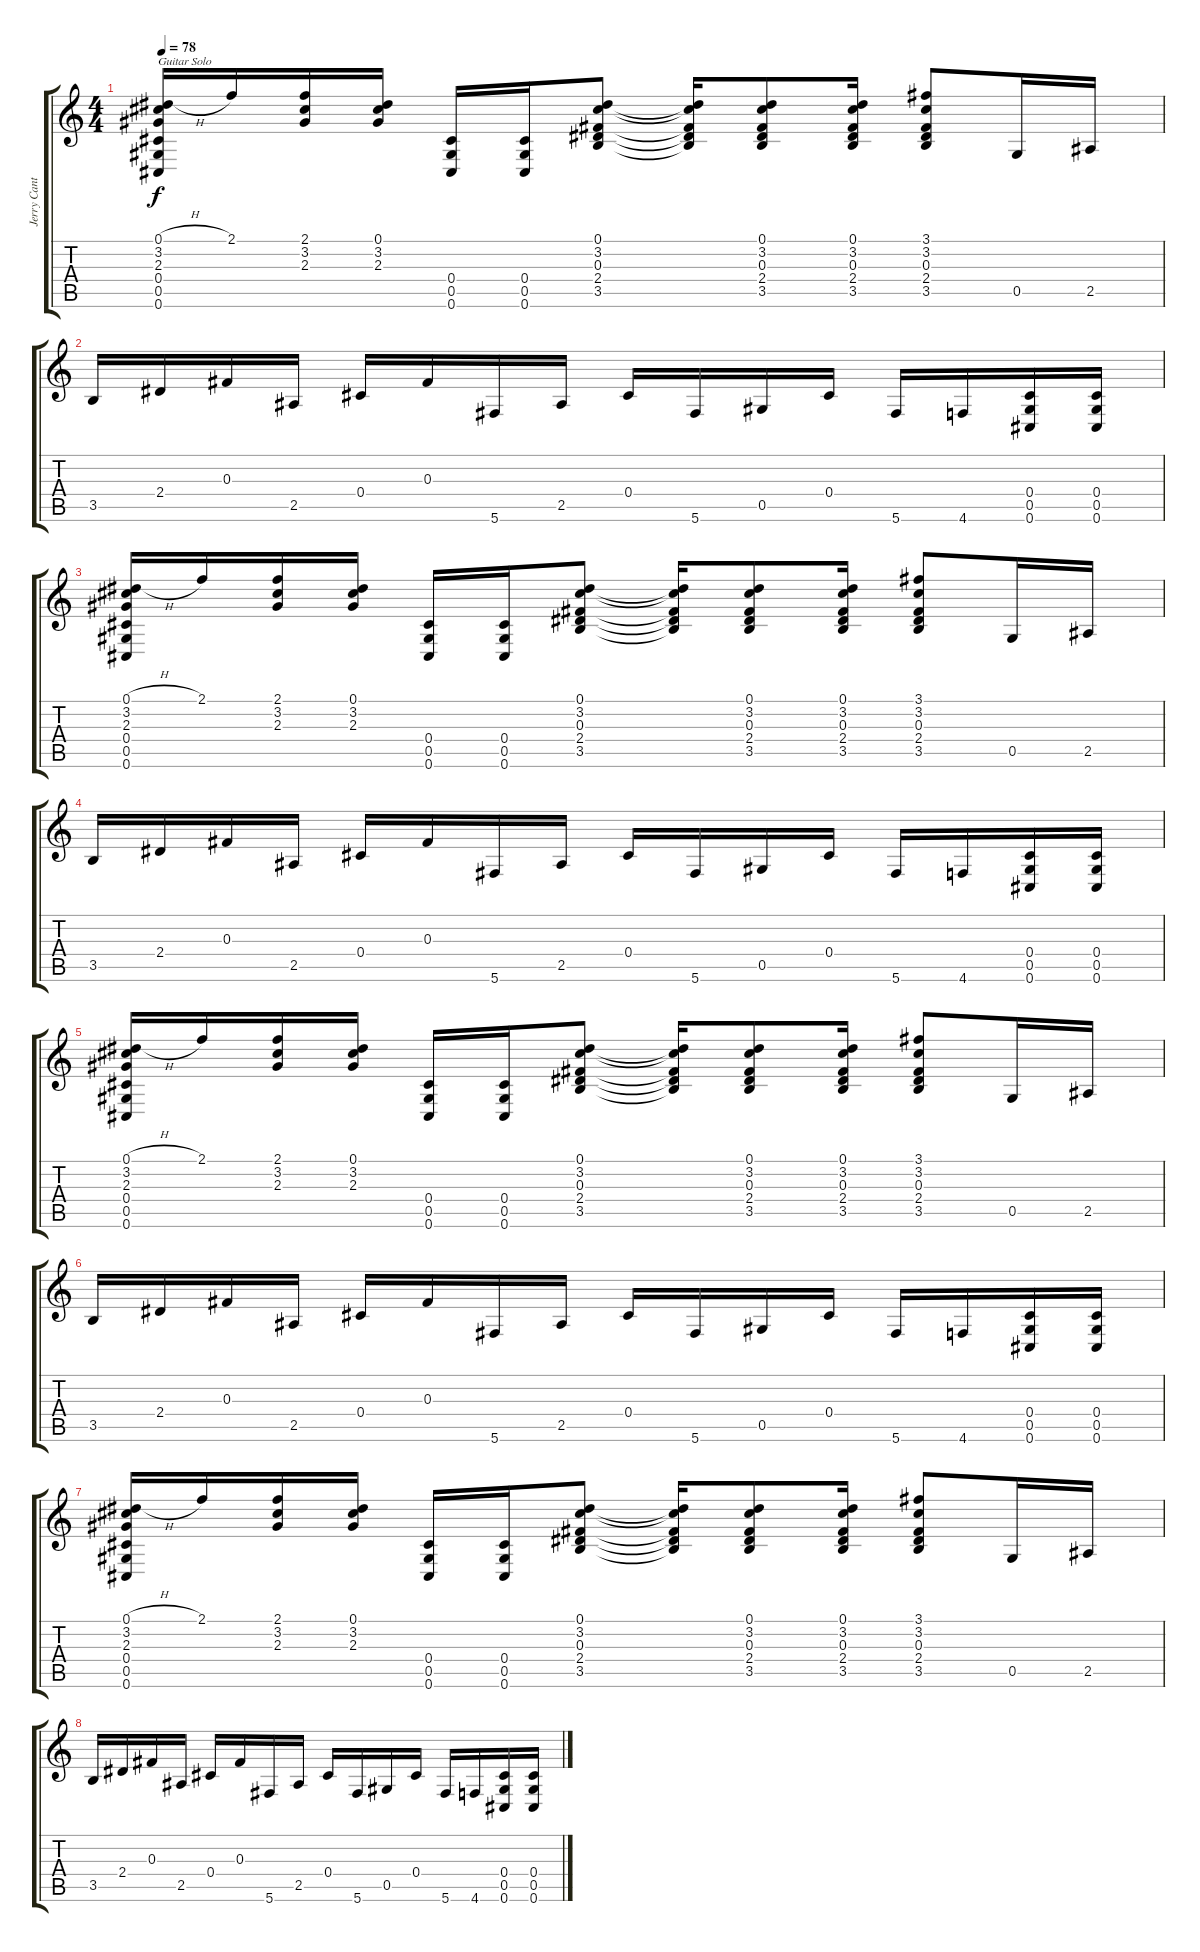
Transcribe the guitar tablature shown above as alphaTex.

\track ("Jerry Cantrell - 12 String Acoustic #1" "Jerry Cant") {instrument acousticguitarsteel}
\staff {score tabs}
\tuning (Eb4 Bb3 Gb3 Db3 Ab2 Db2) {hide}
\ts (4 4)
\tempo 78
\clef g2
\ks c
(0.1{h} 3.2 2.3 0.4 0.5 0.6).16{txt "Guitar Solo" dy f} 2.1.16 (2.1 3.2 2.3).16 (0.1 3.2 2.3).16 (0.4 0.5 0.6).16 (0.4 0.5 0.6).16 (0.1 3.2 0.3 2.4 3.5).8 (0.1{t} 3.2{t} 0.3{t} 2.4{t} 3.5{t}).16 (0.1 3.2 0.3 2.4 3.5).8 (0.1 3.2 0.3 2.4 3.5).16 (3.1 3.2 0.3 2.4 3.5).8 0.5.16 2.5.16 |
3.5.16 2.4.16 0.3.16 2.5.16 0.4.16 0.3.16 5.6.16 2.5.16 0.4.16 5.6.16 0.5.16 0.4.16 5.6.16 4.6.16 (0.4 0.5 0.6).16 (0.4 0.5 0.6).16 |
(0.1{h} 3.2 2.3 0.4 0.5 0.6).16 2.1.16 (2.1 3.2 2.3).16 (0.1 3.2 2.3).16 (0.4 0.5 0.6).16 (0.4 0.5 0.6).16 (0.1 3.2 0.3 2.4 3.5).8 (0.1{t} 3.2{t} 0.3{t} 2.4{t} 3.5{t}).16 (0.1 3.2 0.3 2.4 3.5).8 (0.1 3.2 0.3 2.4 3.5).16 (3.1 3.2 0.3 2.4 3.5).8 0.5.16 2.5.16 |
3.5.16 2.4.16 0.3.16 2.5.16 0.4.16 0.3.16 5.6.16 2.5.16 0.4.16 5.6.16 0.5.16 0.4.16 5.6.16 4.6.16 (0.4 0.5 0.6).16 (0.4 0.5 0.6).16 |
(0.1{h} 3.2 2.3 0.4 0.5 0.6).16 2.1.16 (2.1 3.2 2.3).16 (0.1 3.2 2.3).16 (0.4 0.5 0.6).16 (0.4 0.5 0.6).16 (0.1 3.2 0.3 2.4 3.5).8 (0.1{t} 3.2{t} 0.3{t} 2.4{t} 3.5{t}).16 (0.1 3.2 0.3 2.4 3.5).8 (0.1 3.2 0.3 2.4 3.5).16 (3.1 3.2 0.3 2.4 3.5).8 0.5.16 2.5.16 |
3.5.16 2.4.16 0.3.16 2.5.16 0.4.16 0.3.16 5.6.16 2.5.16 0.4.16 5.6.16 0.5.16 0.4.16 5.6.16 4.6.16 (0.4 0.5 0.6).16 (0.4 0.5 0.6).16 |
(0.1{h} 3.2 2.3 0.4 0.5 0.6).16 2.1.16 (2.1 3.2 2.3).16 (0.1 3.2 2.3).16 (0.4 0.5 0.6).16 (0.4 0.5 0.6).16 (0.1 3.2 0.3 2.4 3.5).8 (0.1{t} 3.2{t} 0.3{t} 2.4{t} 3.5{t}).16 (0.1 3.2 0.3 2.4 3.5).8 (0.1 3.2 0.3 2.4 3.5).16 (3.1 3.2 0.3 2.4 3.5).8 0.5.16 2.5.16 |
3.5.16 2.4.16 0.3.16 2.5.16 0.4.16 0.3.16 5.6.16 2.5.16 0.4.16 5.6.16 0.5.16 0.4.16 5.6.16 4.6.16 (0.4 0.5 0.6).16 (0.4 0.5 0.6).16
